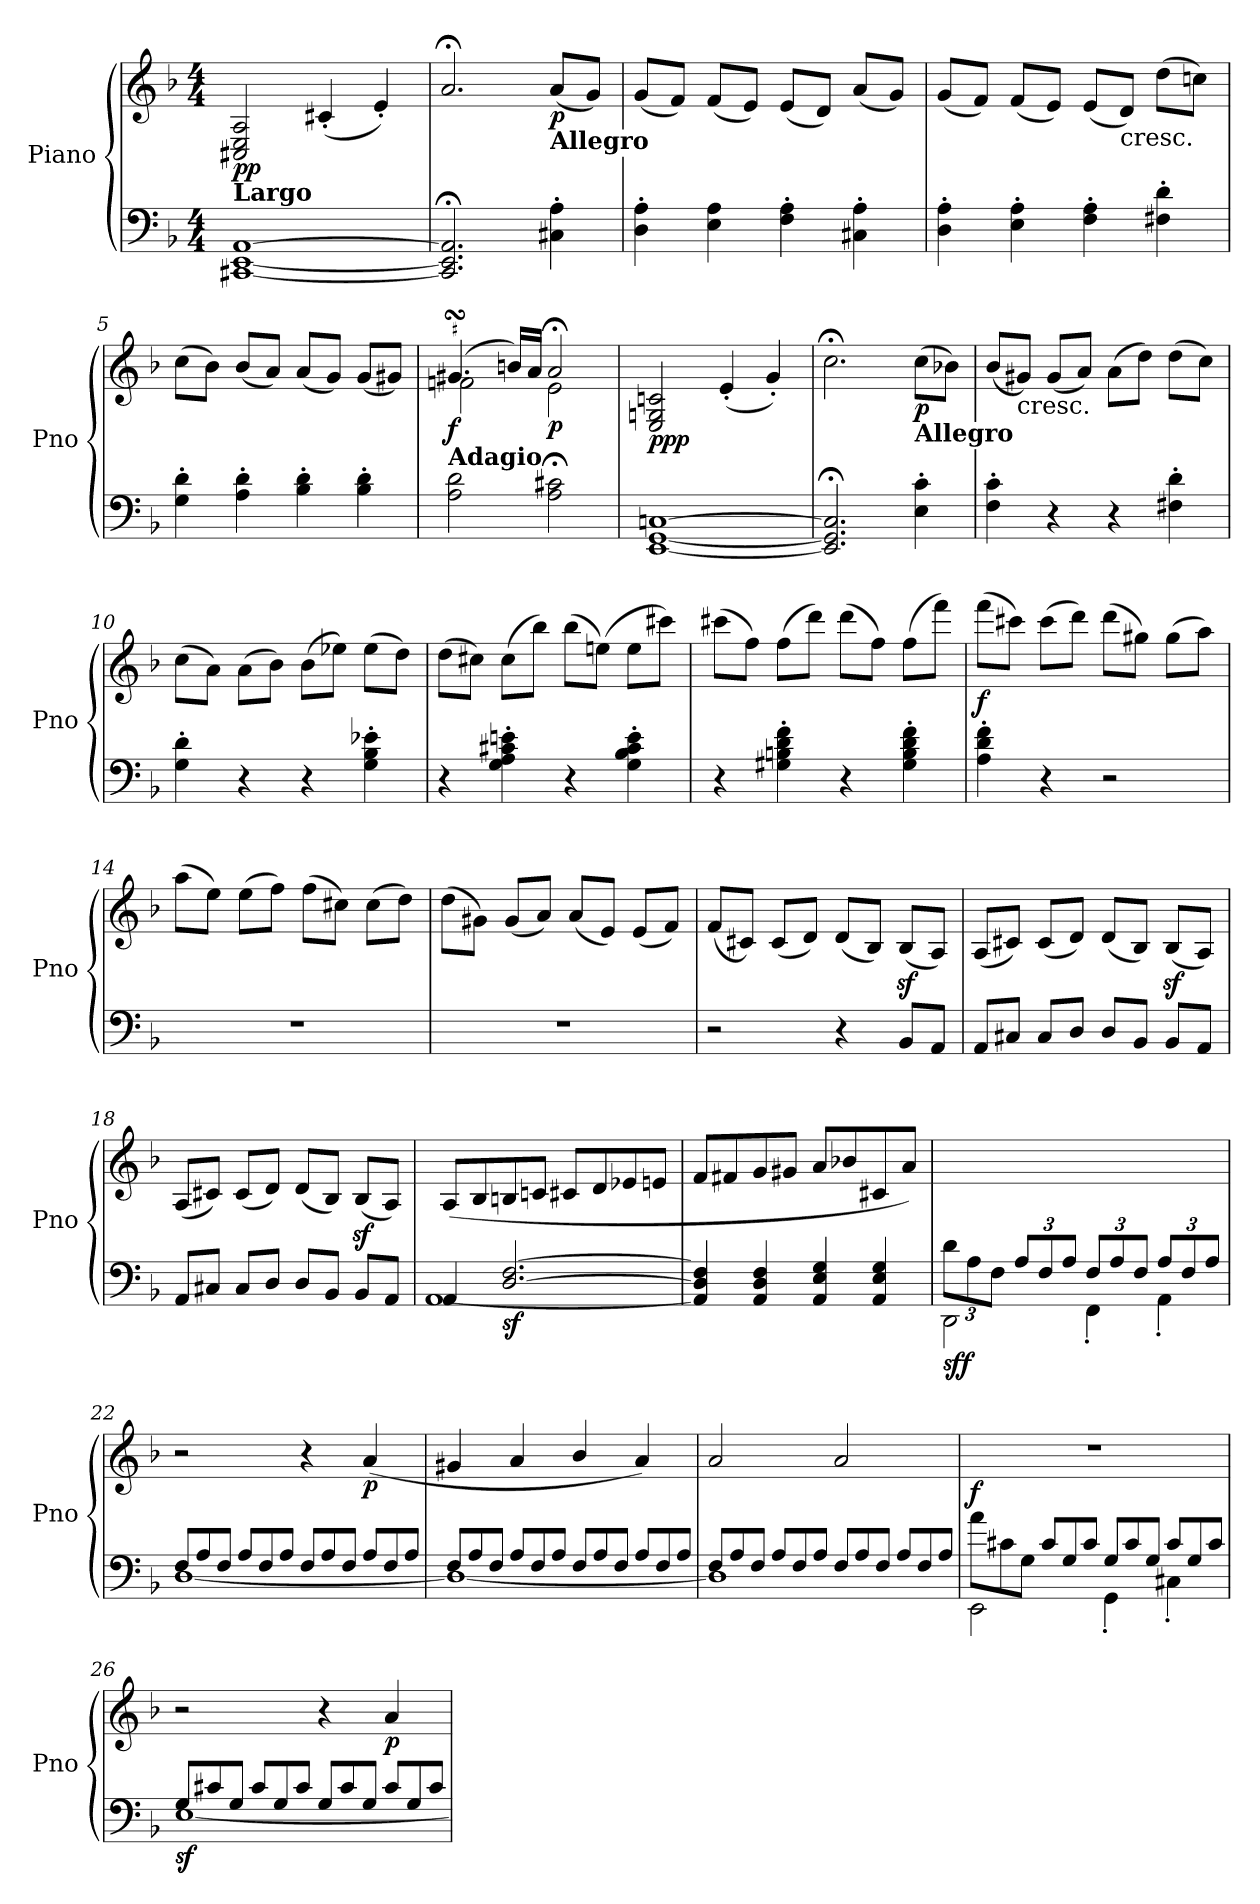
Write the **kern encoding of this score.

**kern	**kern	**dynam
*part1	*part1	*part1
*staff2	*staff1	*staff1/2
*I"Piano	*	*
*I'Pno	*	*
*clefF4	*clefG2	*
*k[b-]	*k[b-]	*
*d:	*d:	*
*M4/4	*M4/4	*
*MM40	*MM40	*
=1	=1	=1
!	!LO:TX:b:B:t=Largo	!
!	!	!LO:DY:b
[1CC#X [1EE [1AA	2C#X/ 2E/ 2A/	pp
.	(<4c#X'/	.
.	4e'/)	.
=2	=2	=2
2.CC#/]; 2.EE/]; 2.AA/];	2.a;/	.
*	*MM168	*
!	!LO:TX:b:B:t=Allegro	!
!	!	!LO:DY:b
4C#X\' 4A\'	(<8a/L	p
.	8g/J)	.
=3	=3	=3
*	*MM168	*
4D\' 4A\'	(<8g/L	.
.	8f/J)	.
4E\ 4A\	(<8f/L	.
.	8e/J)	.
4F\' 4A\'	(<8e/L	.
.	8d/J)	.
4C#X\' 4A\'	(<8a/L	.
.	8g/J)	.
=4	=4	=4
4D\' 4A\'	(<8g/L	.
.	8f/J)	.
4E\' 4A\'	(<8f/L	.
.	8e/J)	.
4F\' 4A\'	(<8e/L	.
!	!LO:TX:b:t=cresc.	!
.	8d/J)	.
4F#X\' 4d\'	(>8dd\L	.
.	8ccn\J)	.
=5	=5	=5
4G\' 4d\'	(>8cc\L	.
.	8b-\J)	.
4A\' 4d\'	(<8b-/L	.
.	8a/J)	.
4B-\' 4d\'	(<8a/L	.
.	8g/J)	.
4B-\' 4d\'	(<8g/L	.
.	8g#X/J)	.
=6	=6	=6
*	*MM60	*
*	*^	*
!	!LO:TX:b:B:t=Adagio	!	!
!	!	!	!LO:DY:b
2A\ 2d\	(>4.g#XsSsS/	2fn\	f
.	16bn/LL)	.	.
.	16a/JJ	.	.
!	!	!	!LO:DY:b
2A\; 2c#X\;	2a;/	2e\	p
*	*v	*v	*
!!LO:LB:g=z
=7	=7	=7
*	*MM40	*
*	*^	*
!	!LO:TX:b:B:t=Largo	!	!
!	!	!	!LO:DY:b
!	!	!	!LO:DY:n=1:b
*	*v	*v	*
[1EE [1GG [1Cn	2E/ 2Gn/ 2cn/	p pp
.	(<4e'/	.
.	4g'/)	.
=8	=8	=8
2.EE/]; 2.GG/]; 2.C/];	2.cc;\	.
*	*MM168	*
!	!LO:TX:b:B:t=Allegro	!
!	!	!LO:DY:b
4E\' 4c\'	(>8cc\L	p
.	8b-X\J)	.
=9	=9	=9
*	*MM168	*
4F\' 4c\'	(<8b-/L	.
!	!LO:TX:b:t=cresc.	!
.	8g#X/J)	.
4r	(<8g#/L	.
.	8a/J)	.
4r	(>8a\L	.
.	8dd\J)	.
4F#X\' 4d\'	(>8dd\L	.
.	8cc\J)	.
=10	=10	=10
4G\' 4d\'	(>8cc\L	.
.	8a\J)	.
4r	(>8a\L	.
.	8b-\J)	.
4r	(>8b-\L	.
.	8ee-X\J)	.
4G\' 4B-\' 4e-X\'	(>8ee-\L	.
.	8dd\J)	.
=11	=11	=11
4r	(>8dd\L	.
.	8cc#X\J)	.
4G\' 4A\' 4c#X\' 4en\'	(>8cc#\L	.
.	8bb-\J)	.
4r	(>8bb-\L	.
.	(>8een\J)	.
4G\' 4B-\' 4c#\' 4e\'	8ee\L	.
.	8ccc#X\J)	.
!!LO:LB:g=z
=12	=12	=12
4r	(>8ccc#X\L	.
.	8ff\J)	.
4G#X\' 4Bn\' 4d\' 4f\'	(>8ff\L	.
.	8ddd\J)	.
4r	(>8ddd\L	.
.	8ff\J)	.
4G#\' 4B\' 4d\' 4f\'	(>8ff\L	.
.	8fff\J)	.
=13	=13	=13
!	!	!LO:DY:b
4A\' 4d\' 4f\'	(>8fff\L	f
.	8ccc#X\J)	.
4r	(>8ccc#\L	.
.	8ddd\J)	.
2r	(>8ddd\L	.
.	8gg#X\J)	.
.	(>8gg#\L	.
.	8aa\J)	.
=14	=14	=14
1r	(>8aa\L	.
.	8ee\J)	.
.	(>8ee\L	.
.	8ff\J)	.
.	(>8ff\L	.
.	8cc#X\J)	.
.	(>8cc#\L	.
.	8dd\J)	.
=15	=15	=15
1r	(>8dd\L	.
.	8g#X\J)	.
.	(<8g#/L	.
.	8a/J)	.
.	(<8a/L	.
.	8e/J)	.
.	(<8e/L	.
.	8f/J)	.
!!LO:LB:g=z
=16	=16	=16
2r	(<8f/L	.
.	8c#X/J)	.
.	(<8c#/L	.
.	8d/J)	.
4r	(<8d/L	.
.	8B-/J)	.
8BB-/L	(<8B-z</L	.
8AA/J	8A/J)	.
=17	=17	=17
8AA/L	(<8A/L	.
8C#X/J	8c#X/J)	.
8C#/L	(<8c#/L	.
8D/J	8d/J)	.
8D/L	(<8d/L	.
8BB-/J	8B-/J)	.
8BB-/L	(<8B-z</L	.
8AA/J	8A/J)	.
=18	=18	=18
8AA/L	(<8A/L	.
8C#X/J	8c#X/J)	.
8C#/L	(<8c#/L	.
8D/J	8d/J)	.
8D/L	(<8d/L	.
8BB-/J	8B-/J)	.
8BB-/L	(<8B-z</L	.
8AA/J	8A/J)	.
=19	=19	=19
*^	*	*
4AA/	[1AA	(>8A/L	.
.	.	8B-/	.
!	!	!	!LO:DY:b=2
[2.D/ [2.F/	.	8Bn/	sf
.	.	8cn/J	.
.	.	8c#X/L	.
.	.	8d/	.
.	.	8e-X/	.
.	.	8en/J	.
*v	*v	*	*
!!LO:PB:g=z
=20	=20	=20
4AA/] 4D/] 4F/]	8f/L	.
.	8f#X/	.
4AA/ 4D/ 4F/	8g/	.
.	8g#X/J	.
4AA/ 4E/ 4G/	8a/L	.
.	8b-X/	.
4AA/ 4E/ 4G/	8c#X/	.
.	8a/J)	.
=21	=21	=21
*Xbrackettup	*	*
*^	*	*
!	!	!	!LO:DY:b=2
!	!	!	!LO:DY:n=1:b
12d\L	2DD\	1ryy	sf f
12A\	.	.	.
12F\J	.	.	.
12A/L	.	.	.
12F/	.	.	.
12A/J	.	.	.
12F/L	4FF'\	.	.
12A/	.	.	.
12F/J	.	.	.
12A/L	4AA'\	.	.
12F/	.	.	.
12A/J	.	.	.
=22	=22	=22	=22
*Xtuplet	*	*	*
12F/L	[1D	2r	.
12A/	.	.	.
12F/J	.	.	.
12A/L	.	.	.
12F/	.	.	.
12A/J	.	.	.
12F/L	.	4r	.
12A/	.	.	.
12F/J	.	.	.
!	!	!	!LO:DY:b
12A/L	.	(<4a/	p
12F/	.	.	.
12A/J	.	.	.
!!LO:LB:g=z
=23	=23	=23	=23
12F/L	1D_	4g#X/	.
12A/	.	.	.
12F/J	.	.	.
12A/L	.	4a/	.
12F/	.	.	.
12A/J	.	.	.
12F/L	.	4b-/	.
12A/	.	.	.
12F/J	.	.	.
12A/L	.	4a/)	.
12F/	.	.	.
12A/J	.	.	.
=24	=24	=24	=24
12F/L	1D]	2a/	.
12A/	.	.	.
12F/J	.	.	.
12A/L	.	.	.
12F/	.	.	.
12A/J	.	.	.
12F/L	.	2a/	.
12A/	.	.	.
12F/J	.	.	.
12A/L	.	.	.
12F/	.	.	.
12A/J	.	.	.
=25	=25	=25	=25
!	!	!	!LO:DY:b
12a\L	2EE\	1r	f
12c#X\	.	.	.
12G\J	.	.	.
12c#/L	.	.	.
12G/	.	.	.
12c#/J	.	.	.
12G/L	4GG'\	.	.
12c#/	.	.	.
12G/J	.	.	.
12c#/L	4C#X'\	.	.
12G/	.	.	.
12c#/J	.	.	.
!!LO:LB:g=z
=26	=26	=26	=26
!	!	!	!LO:DY:b=2
12G/L	[1E	2r	sf
12c#X/	.	.	.
12G/J	.	.	.
12c#/L	.	.	.
12G/	.	.	.
12c#/J	.	.	.
12G/L	.	4r	.
12c#/	.	.	.
12G/J	.	.	.
!	!	!	!LO:DY:b
12c#/L	.	4a/	p
12G/	.	.	.
12c#/J	.	.	.
*v	*v	*	*
=	=	=
*-	*-	*-
